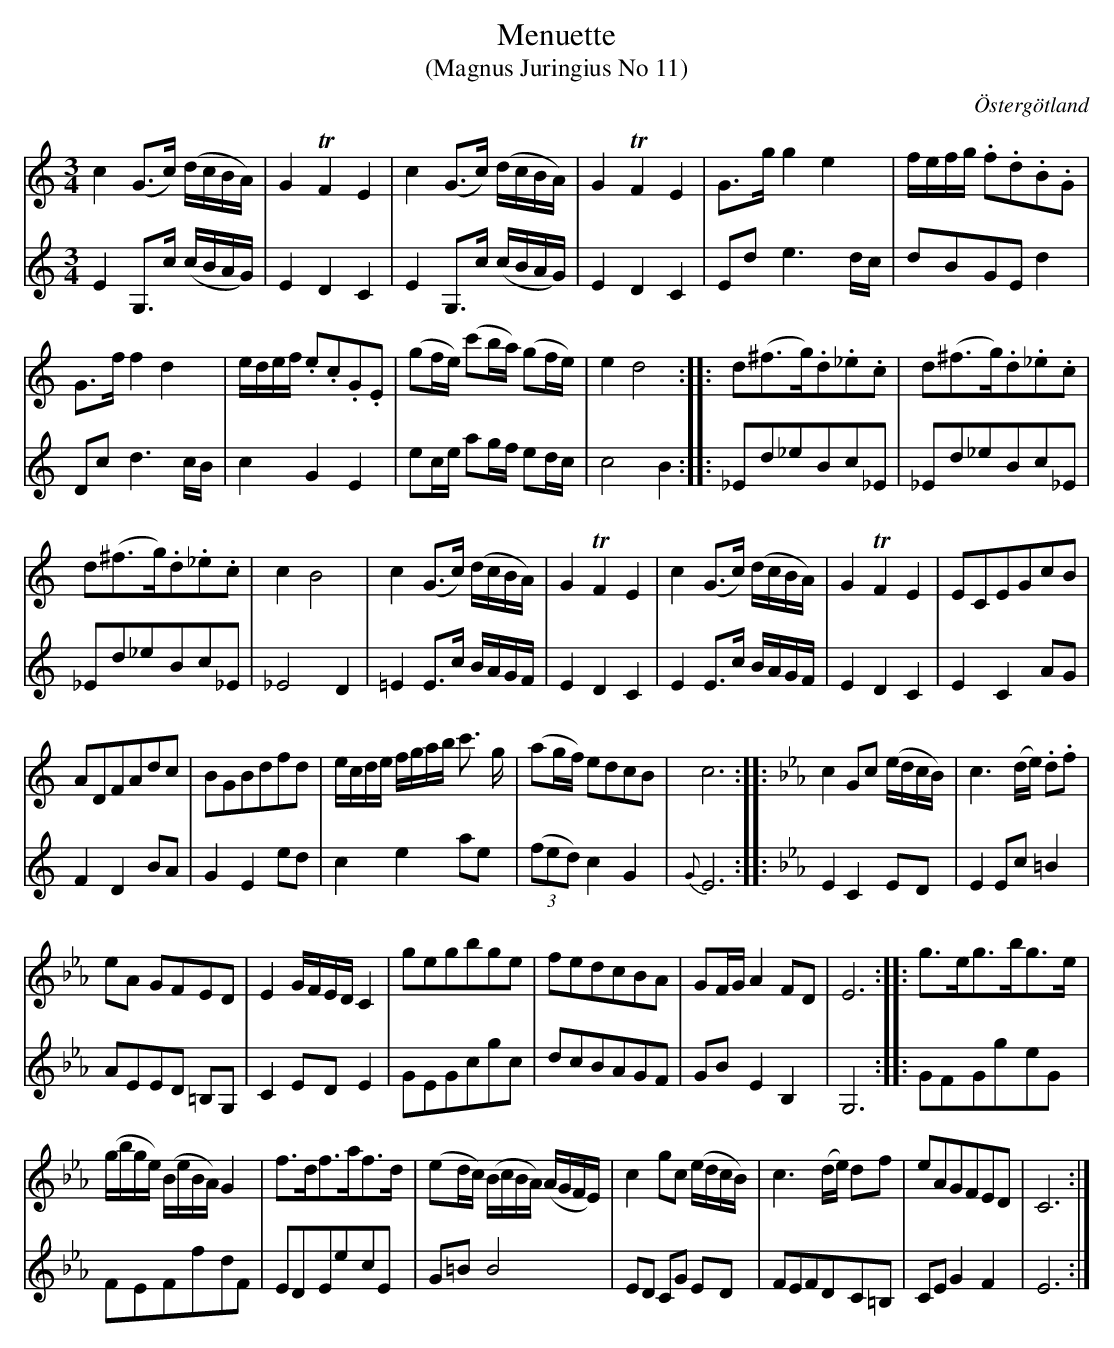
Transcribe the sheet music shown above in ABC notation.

X:1
T:Menuette
T:(Magnus Juringius No 11)
O:Östergötland
M:3/4
L:1/8
K:C
V:1
c2 (G3/2c/2) (d/2c/2B/2A/2) | G2 TF2 E2 | c2 (G3/2c/2) (d/2c/2B/2A/2) | G2 TF2 E2 | G3/2g/2 g2 e2 | f/2e/2f/2g/2 .f.d.B.G |
G3/2f/2 f2 d2 | e/2d/2e/2f/2 .e.c.G.E | (gf/2e/2) (c'b/2a/2) (gf/2e/2) | e2 d4 ::d(^f3/2g/2).d._e.c | d(^f3/2g/2).d._e.c |
d(^f3/2g/2).d._e.c | c2 B4 | c2 (G3/2c/2) (d/2c/2B/2A/2) | G2 TF2 E2 | c2 (G3/2c/2) (d/2c/2B/2A/2) | G2 TF2 E2 | ECEGcB |
ADFAdc | BGBdfd | e/2c/2d/2e/2 f/2g/2a/2b/2 c'3/2 g/2 | (ag/2f/2) edcB | c6 ::[K:Eb] c2 Gc (e/2d/2c/2B/2) | c3 (d/2e/2) .d.f |
eA GFED | E2 G/2F/2E/2D/2 C2 | gegbge | fedcBA | GF/2G/2 A2 FD | E6 ::g3/2e/2g3/2b/2g3/2e/2 |
(g/2b/2g/2e/2) (B/2e/2B/2A/2) G2 | f3/2d/2f3/2a/2f3/2d/2 | (ed/2c/2) (B/2c/2B/2A/2) (A/2G/2F/2E/2) | c2 gc (e/2d/2c/2B/2) | c3(d/2e/2) df | eAGFED | C6 :|
V:2
E2 G,3/2c/2 (c/2B/2A/2G/2) | E2 D2 C2 | E2 G,3/2c/2 (c/2B/2A/2G/2) | E2 D2 C2 | Ed e3 d/2c/2 | dBGE d2 | Dc d3 c/2B/2 | c2 G2 E2 | ec/2e/2 ag/2f/2 ed/2c/2 | c4 B2 ::
_Ed_eBc_E | _Ed_eBc_E | _Ed_eBc_E | _E4 D2 | =E2 E3/2c/2 B/2A/2G/2F/2 | E2 D2 C2 | E2 E3/2c/2 B/2A/2G/2F/2 | E2 D2 C2 | E2 C2 AG | F2 D2 BA | G2 E2 ed | c2 e2 ae | ((3fed) c2 G2 | {G}E6 ::
[K:Eb] E2 C2 ED | E2 Ec =B2 | AEED =B,G, | C2 ED E2 | GEGcgc | dcBAGF | GB E2 B,2 | G,6 ::
GFGgeG | FEFfdF | EDEecE | G=B B4 | ED CG ED | FEFDC=B, | CE G2 F2 | E6 :|
